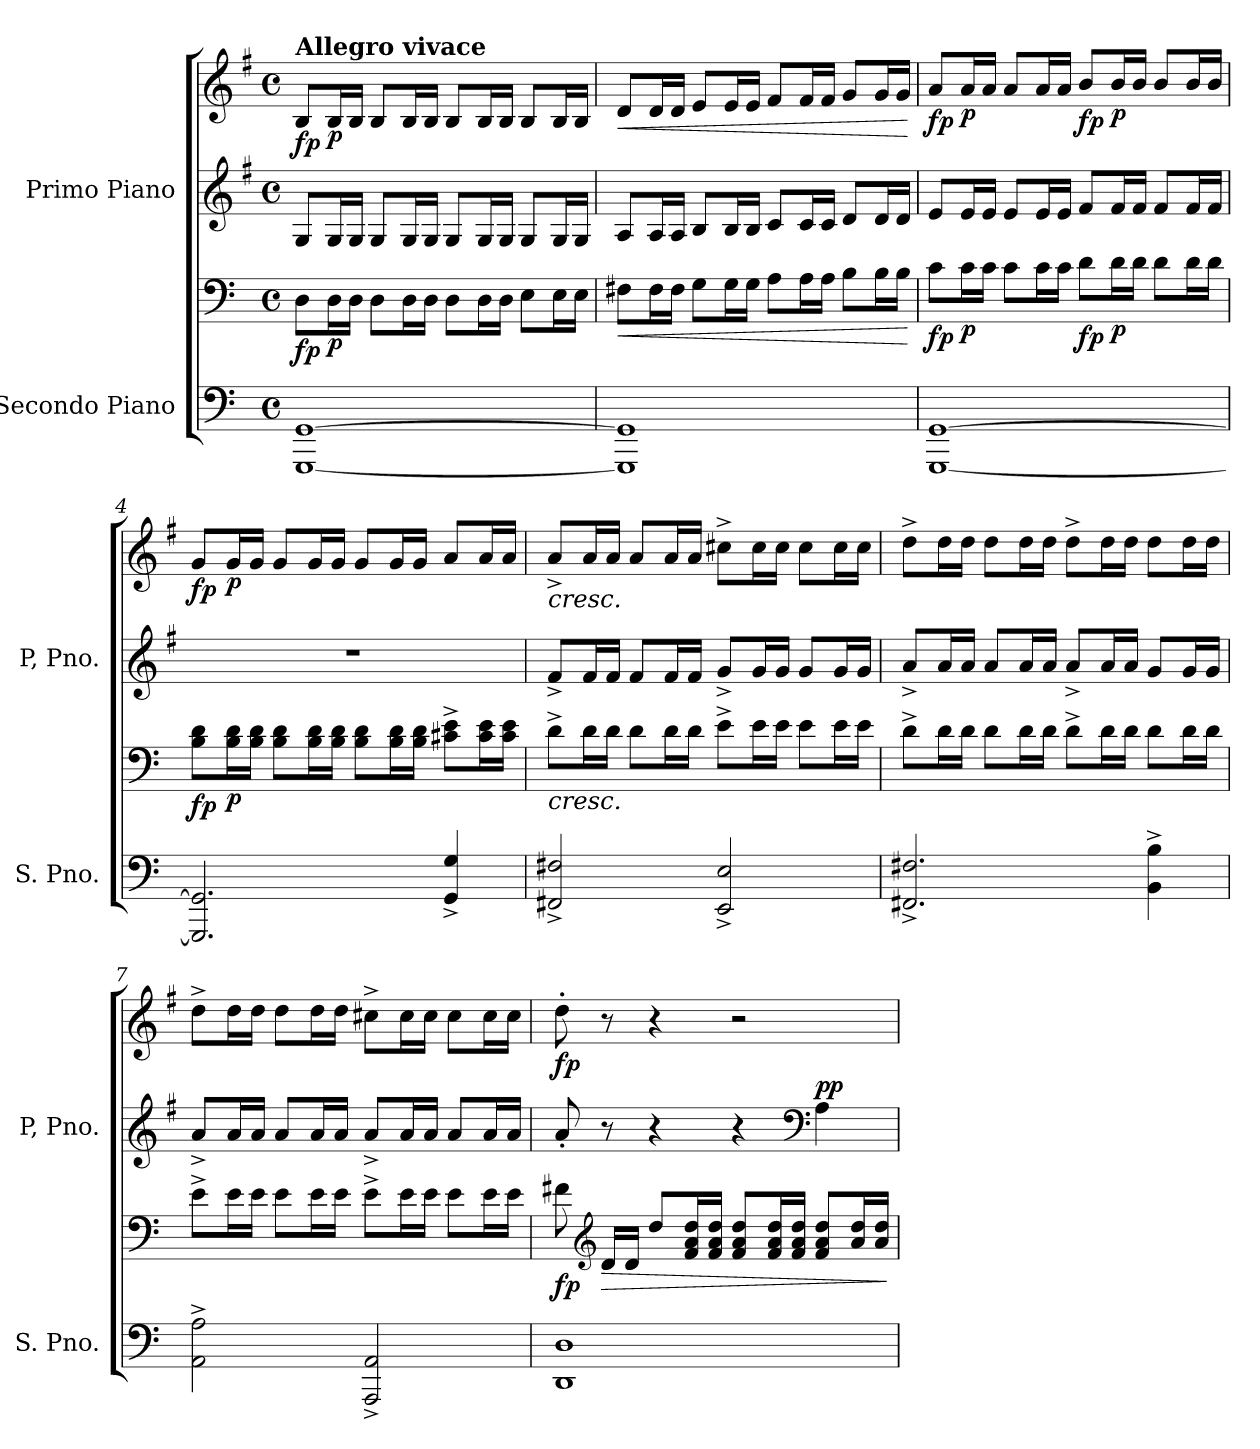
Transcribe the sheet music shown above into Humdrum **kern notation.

**kern	**kern	**dynam	**kern	**kern	**dynam
*part2	*part2	*part2	*part1	*part1	*part1
*staff4	*staff3	*staff3/4	*staff2	*staff1	*staff1/2
*I"Secondo Piano	*	*	*I"Primo Piano	*	*
*I'S. Pno.	*	*	*I'P, Pno.	*	*
*clefF4	*clefF4	*	*clefG2	*clefG2	*
*k[]	*k[]	*	*k[f#]	*k[f#]	*
*M4/4	*M4/4	*	*M4/4	*M4/4	*
*met(c)	*met(c)	*	*met(c)	*met(c)	*
=1	=1	=1	=1	=1	=1
!	!	!	!	!LO:TX:a:B:t=Allegro vivace	!
!	!	!LO:DY:b	!	!	!LO:DY:b
[1GGG [1GG	8D\L	fp	8G/L	8B/L	fp
!	!	!LO:DY:b	!	!	!LO:DY:b
.	16D\L	p	16G/L	16B/L	p
.	16D\JJ	.	16G/JJ	16B/JJ	.
.	8D\L	.	8G/L	8B/L	.
.	16D\L	.	16G/L	16B/L	.
.	16D\JJ	.	16G/JJ	16B/JJ	.
.	8D\L	.	8G/L	8B/L	.
.	16D\L	.	16G/L	16B/L	.
.	16D\JJ	.	16G/JJ	16B/JJ	.
.	8E\L	.	8G/L	8B/L	.
.	16E\L	.	16G/L	16B/L	.
.	16E\JJ	.	16G/JJ	16B/JJ	.
=2	=2	=2	=2	=2	=2
!	!	!LO:HP:b	!	!	!LO:HP:b
1GGG] 1GG]	8F#X\L	<	8A/L	8d/L	<
.	16F#\L	.	16A/L	16d/L	.
.	16F#\JJ	.	16A/JJ	16d/JJ	.
.	8G\L	.	8B/L	8e/L	.
.	16G\L	.	16B/L	16e/L	.
.	16G\JJ	.	16B/JJ	16e/JJ	.
.	8A\L	.	8c/L	8f#/L	.
.	16A\L	.	16c/L	16f#/L	.
.	16A\JJ	.	16c/JJ	16f#/JJ	.
.	8B\L	.	8d/L	8g/L	.
.	16B\L	.	16d/L	16g/L	.
.	16B\JJ	.	16d/JJ	16g/JJ	.
.	.	[	.	.	[
=3	=3	=3	=3	=3	=3
!	!	!LO:DY:b	!	!	!LO:DY:b
[1GGG [1GG	8c\L	fp	8e/L	8a/L	fp
!	!	!LO:DY:b	!	!	!LO:DY:b
.	16c\L	p	16e/L	16a/L	p
.	16c\JJ	.	16e/JJ	16a/JJ	.
.	8c\L	.	8e/L	8a/L	.
.	16c\L	.	16e/L	16a/L	.
.	16c\JJ	.	16e/JJ	16a/JJ	.
!	!	!LO:DY:b	!	!	!LO:DY:b
.	8d\L	fp	8f#/L	8b/L	fp
!	!	!LO:DY:b	!	!	!LO:DY:b
.	16d\L	p	16f#/L	16b/L	p
.	16d\JJ	.	16f#/JJ	16b/JJ	.
.	8d\L	.	8f#/L	8b/L	.
.	16d\L	.	16f#/L	16b/L	.
.	16d\JJ	.	16f#/JJ	16b/JJ	.
!!LO:LB:g=z
=4	=4	=4	=4	=4	=4
!	!	!LO:DY:b	!	!	!LO:DY:b
2.GGG/] 2.GG/]	8B\ 8d\L	fp	1r	8g/L	fp
!	!	!LO:DY:b	!	!	!LO:DY:b
.	16B\ 16d\L	p	.	16g/L	p
.	16B\ 16d\JJ	.	.	16g/JJ	.
.	8B\ 8d\L	.	.	8g/L	.
.	16B\ 16d\L	.	.	16g/L	.
.	16B\ 16d\JJ	.	.	16g/JJ	.
.	8B\ 8d\L	.	.	8g/L	.
.	16B\ 16d\L	.	.	16g/L	.
.	16B\ 16d\JJ	.	.	16g/JJ	.
4GG/^ 4G/^	8c#X\^ 8e\^L	.	.	8a/L	.
.	16c#\ 16e\L	.	.	16a/L	.
.	16c#\ 16e\JJ	.	.	16a/JJ	.
=5	=5	=5	=5	=5	=5
!	!	!	!	!LO:TX:b:i:t=cresc.	!
!	!LO:TX:b:i:t=cresc.	!	!	!	!
2FF#X/^ 2F#X/^	8d^\L	.	8f#^/L	8a^/L	.
.	16d\L	.	16f#/L	16a/L	.
.	16d\JJ	.	16f#/JJ	16a/JJ	.
.	8d\L	.	8f#/L	8a/L	.
.	16d\L	.	16f#/L	16a/L	.
.	16d\JJ	.	16f#/JJ	16a/JJ	.
2EE/^ 2E/^	8e^\L	.	8g^/L	8cc#X^\L	.
.	16e\L	.	16g/L	16cc#\L	.
.	16e\JJ	.	16g/JJ	16cc#\JJ	.
.	8e\L	.	8g/L	8cc#\L	.
.	16e\L	.	16g/L	16cc#\L	.
.	16e\JJ	.	16g/JJ	16cc#\JJ	.
=6	=6	=6	=6	=6	=6
2.FF#X/^ 2.F#X/^	8d^\L	.	8a^/L	8dd^\L	.
.	16d\L	.	16a/L	16dd\L	.
.	16d\JJ	.	16a/JJ	16dd\JJ	.
.	8d\L	.	8a/L	8dd\L	.
.	16d\L	.	16a/L	16dd\L	.
.	16d\JJ	.	16a/JJ	16dd\JJ	.
.	8d^\L	.	8a^/L	8dd^\L	.
.	16d\L	.	16a/L	16dd\L	.
.	16d\JJ	.	16a/JJ	16dd\JJ	.
4BB\^ 4B\^	8d\L	.	8g/L	8dd\L	.
.	16d\L	.	16g/L	16dd\L	.
.	16d\JJ	.	16g/JJ	16dd\JJ	.
!!LO:LB:g=z
=7	=7	=7	=7	=7	=7
2AA\^ 2A\^	8e^\L	.	8a^/L	8dd^\L	.
.	16e\L	.	16a/L	16dd\L	.
.	16e\JJ	.	16a/JJ	16dd\JJ	.
.	8e\L	.	8a/L	8dd\L	.
.	16e\L	.	16a/L	16dd\L	.
.	16e\JJ	.	16a/JJ	16dd\JJ	.
2AAA/^ 2AA/^	8e^\L	.	8a^/L	8cc#X^\L	.
.	16e\L	.	16a/L	16cc#\L	.
.	16e\JJ	.	16a/JJ	16cc#\JJ	.
.	8e\L	.	8a/L	8cc#\L	.
.	16e\L	.	16a/L	16cc#\L	.
.	16e\JJ	.	16a/JJ	16cc#\JJ	.
=8	=8	=8	=8	=8	=8
!	!	!LO:DY:b	!	!	!LO:DY:b
1DD 1D	8f#X\	fp	8a'/	8dd'\	fp
*	*clefG2	*	*	*	*
!	!	!LO:HP:b	!	!	!
.	16d/LL	>	8r	8r	.
.	16d/JJ	.	.	.	.
.	8dd/L	.	4r	4r	.
.	16f#/ 16a/ 16dd/L	.	.	.	.
.	16f#/ 16a/ 16dd/JJ	.	.	.	.
.	8f#/ 8a/ 8dd/L	.	4r	2r	.
.	16f#/ 16a/ 16dd/L	.	.	.	.
.	16f#/ 16a/ 16dd/JJ	.	.	.	.
*	*	*	*clefF4	*	*
!	!	!	!	!	!LO:DY:a=2
.	8f#/ 8a/ 8dd/L	.	4A\	.	pp
.	16a/ 16dd/L	.	.	.	.
.	16a/ 16dd/JJ	.	.	.	.
.	.	]	.	.	.
=	=	=	=	=	=
*-	*-	*-	*-	*-	*-
